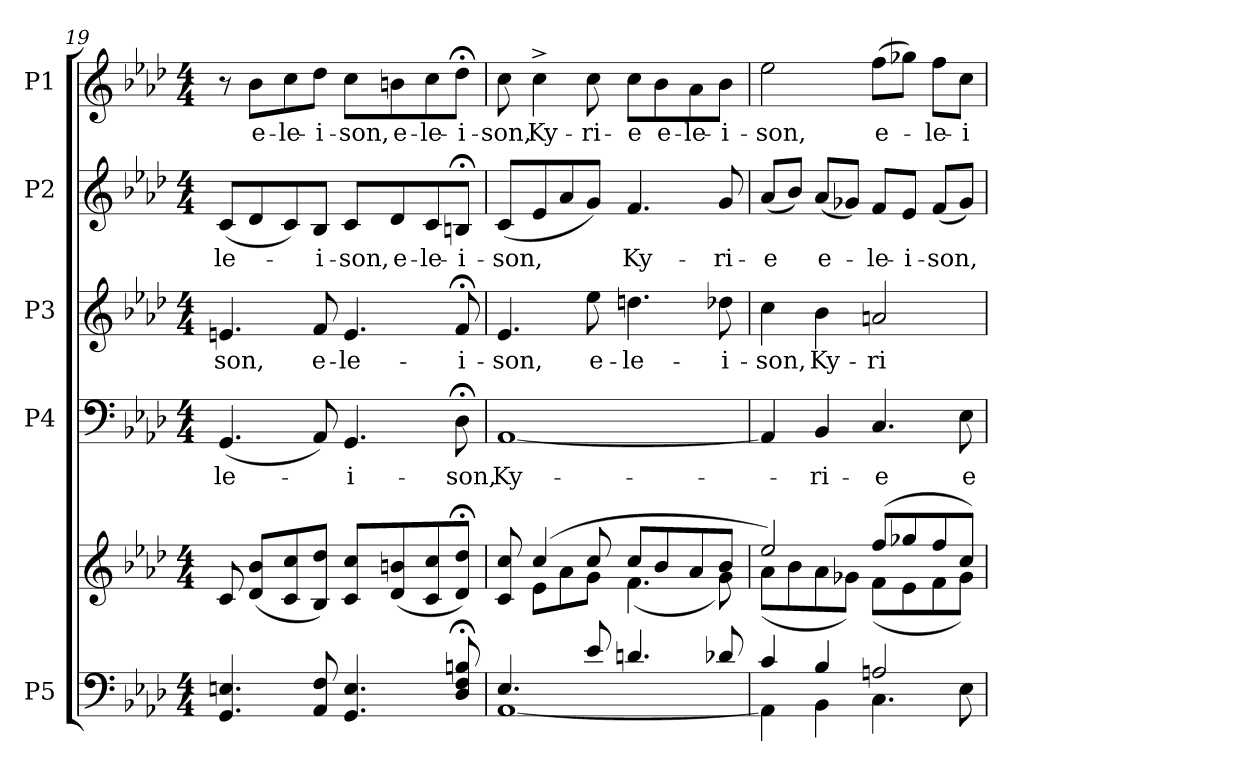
**kern	**kern	**kern	**text	**kern	**text	**kern	**text	**kern	**text
*part5	*part5	*part4	*part4	*part3	*part3	*part2	*part2	*part1	*part1
*staff6	*staff5	*staff4	*staff4	*staff3	*staff3	*staff2	*staff2	*staff1	*staff1
*I"P5	*	*I"P4	*	*I"P3	*	*I"P2	*	*I"P1	*
*clefF4	*clefG2	*clefF4	*	*clefG2	*	*clefG2	*	*clefG2	*
*	*	*	*	*ITrd7c12	*	*	*	*	*
*k[b-e-a-d-]	*k[b-e-a-d-]	*k[b-e-a-d-]	*	*k[b-e-a-d-]	*	*k[b-e-a-d-]	*	*k[b-e-a-d-]	*
*A-:	*A-:	*A-:	*	*A-:	*	*A-:	*	*A-:	*
*M4/4	*M4/4	*M4/4	*	*M4/4	*	*M4/4	*	*M4/4	*
=19	=19	=19	=19	=19	=19	=19	=19	=19	=19
!	!	!	!LO:LY:b	!	!LO:LY:b	!	!LO:LY:b	!	!
4.GG/ 4.En/	8c/	(<4.GG/	-le-	4.En/	-son,	(<8c/L	-le-	8r	.
!	!	!	!	!	!	!	!	!	!LO:LY:b
.	(<8d-/ 8b-/L	.	.	.	.	8d-/	.	8b-\L	e-
!	!	!	!	!	!	!	!	!	!LO:LY:b
.	8c/ 8cc/	.	.	.	.	8c/)	.	8cc\	-le-
!	!	!	!	!	!LO:LY:b	!	!LO:LY:b	!	!LO:LY:b
8AA-/ 8F/	8B-/ 8dd-/J)	8AA-/)	.	8F/	e-	8B-/J	-i-	8dd-\J	-i-
!	!	!	!LO:LY:b	!	!LO:LY:b	!	!LO:LY:b	!	!LO:LY:b
4.GG/ 4.E/	8c/ 8cc/L	4.GG/	-i-	4.E/	-le-	8c/L	-son,	8cc\L	-son,
!	!	!	!	!	!	!	!LO:LY:b	!	!LO:LY:b
.	(<8d-/ 8bn/	.	.	.	.	8d-/	e-	8bn\	e-
!	!	!	!	!	!	!	!LO:LY:b	!	!LO:LY:b
.	8c/ 8cc/	.	.	.	.	8c/	-le-	8cc\	-le-
!	!	!	!LO:LY:b	!	!LO:LY:b	!	!LO:LY:b	!	!LO:LY:b
8D-/;< 8F/;< 8Bn/;<	8d-/;< 8dd-/;<J)	8D-;<\	-son,	8F;</	-i-	8Bn;</J	-i-	8dd-;<\J	-i-
=20	=20	=20	=20	=20	=20	=20	=20	=20	=20
*^	*^	*	*	*	*	*	*	*	*
!	!	!	!	!	!LO:LY:b	!	!LO:LY:b	!	!LO:LY:b	!	!LO:LY:b
4.E-/	[1AA-	8c/ 8cc/	8ryy	[1AA-	Ky-	4.E-/	-son,	(<8c/L	-son,	8cc\	-son,
!	!	!	!	!	!	!	!	!	!	!	!LO:LY:b
.	.	(>4cc/	8e-\L	.	.	.	.	8e-/	.	4cc^\	Ky-
.	.	.	8a-\	.	.	.	.	8a-/	.	.	.
!	!	!	!	!	!	!	!LO:LY:b	!	!	!	!LO:LY:b
8e-/	.	8cc/	8g\J	.	.	8e-\	e-	8g/J)	.	8cc\	-ri-
!	!	!	!	!	!	!	!LO:LY:b	!	!LO:LY:b	!	!LO:LY:b
4.dn/	.	8cc/L	(<4.f\	.	.	4.dn\	-le-	4.f/	Ky-	8cc\L	-e
!	!	!	!	!	!	!	!	!	!	!	!LO:LY:b
.	.	8b-/	.	.	.	.	.	.	.	8b-\	e-
!	!	!	!	!	!	!	!	!	!	!	!LO:LY:b
.	.	8a-/	.	.	.	.	.	.	.	8a-\	-le-
!	!	!	!	!	!	!	!LO:LY:b	!	!LO:LY:b	!	!LO:LY:b
8d-X/	.	8b-/J	8g\)	.	.	8d-X\	-i-	8g/	-ri-	8b-\J	-i-
=21	=21	=21	=21	=21	=21	=21	=21	=21	=21	=21	=21
!	!	!	!	!	!	!	!LO:LY:b	!	!LO:LY:b	!	!LO:LY:b
4c/	4AA-\]	2ee-/)	(<8a-\L	4AA-/]	.	4c\	-son,	(<8a-/L	-e	2ee-\	-son,
.	.	.	8b-\	.	.	.	.	8b-/J)	.	.	.
!	!	!	!	!	!LO:LY:b	!	!LO:LY:b	!	!LO:LY:b	!	!
4B-/	4BB-\	.	8a-\	4BB-/	-ri-	4B-\	Ky-	(<8a-/L	e-	.	.
.	.	.	8g-X\J)	.	.	.	.	8g-X/J)	.	.	.
!	!	!	!	!	!LO:LY:b	!	!LO:LY:b	!	!LO:LY:b	!	!LO:LY:b
2An/	4.C\	(>8ff/L	(<8f\L	4.C/	-e	2An/	-ri-	8f/L	-le-	(>8ff\L	e-
!	!	!	!	!	!	!	!	!	!LO:LY:b	!	!
.	.	8gg-X/	8e-\	.	.	.	.	8e-/J	-i-	8gg-X\J)	.
!	!	!	!	!	!	!	!	!	!LO:LY:b	!	!LO:LY:b
.	.	8ff/	8f\	.	.	.	.	(<8f/L	-son,	8ff\L	-le-
!	!	!	!	!	!LO:LY:b	!	!	!	!	!	!LO:LY:b
.	8E-\	8cc/J)	8g-\J)	8E-\	e-	.	.	8g-/J)	.	8cc\J	-i-
*v	*v	*	*	*	*	*	*	*	*	*	*
*	*v	*v	*	*	*	*	*	*	*	*
=	=	=	=	=	=	=	=	=	=
*-	*-	*-	*-	*-	*-	*-	*-	*-	*-
